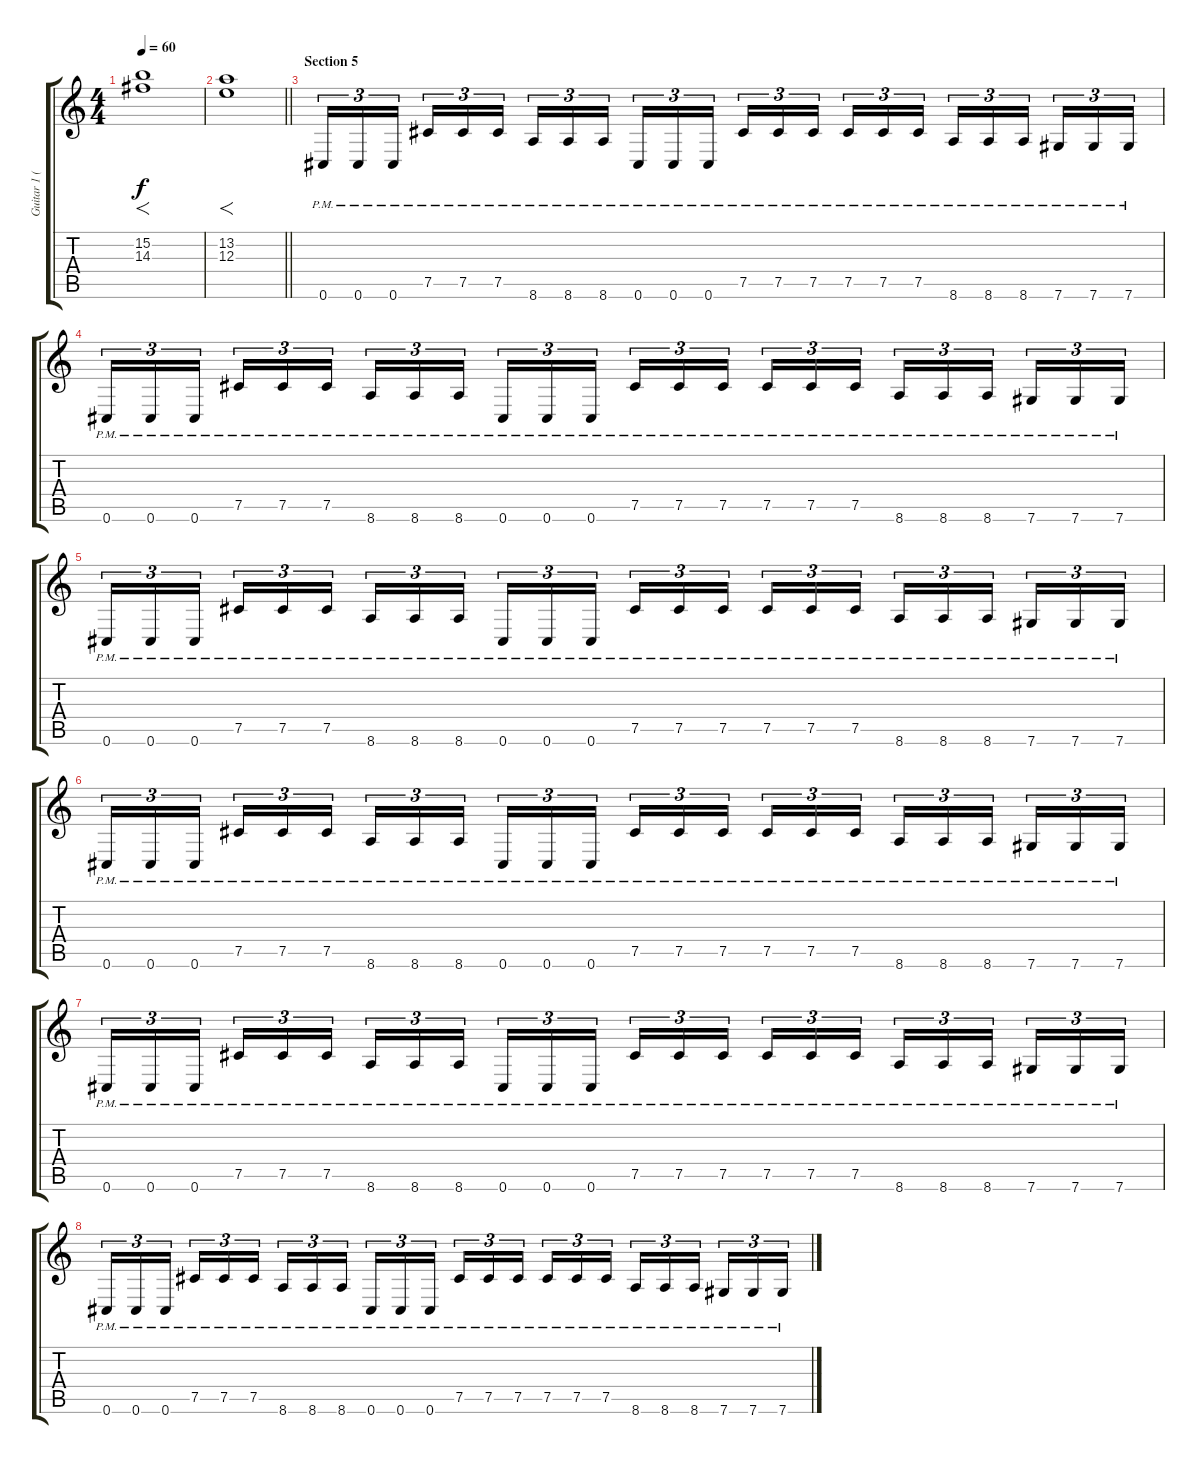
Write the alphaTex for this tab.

\track ("Guitar 1 (Distortion)" "Guitar 1 (") {instrument distortionguitar}
\staff {score tabs}
\tuning (Db4 Ab3 E3 B2 Gb2 Db2) {hide}
\ts (4 4)
\tempo 60
\clef g2
\ks c
(15.2 14.3).1{f dy f} |
\barLineRight lightlight
(13.2 12.3).1{f} |
\section ("" "Section 5")
0.6{pm}.16{tu (3 2)} 0.6{pm}.16{tu (3 2)} 0.6{pm}.16{tu (3 2) beam splitsecondary} 7.5{pm}.16{tu (3 2)} 7.5{pm}.16{tu (3 2)} 7.5{pm}.16{tu (3 2)} 8.6{pm}.16{tu (3 2)} 8.6{pm}.16{tu (3 2)} 8.6{pm}.16{tu (3 2) beam splitsecondary} 0.6{pm}.16{tu (3 2)} 0.6{pm}.16{tu (3 2)} 0.6{pm}.16{tu (3 2)} 7.5{pm}.16{tu (3 2)} 7.5{pm}.16{tu (3 2)} 7.5{pm}.16{tu (3 2) beam splitsecondary} 7.5{pm}.16{tu (3 2)} 7.5{pm}.16{tu (3 2)} 7.5{pm}.16{tu (3 2)} 8.6{pm}.16{tu (3 2)} 8.6{pm}.16{tu (3 2)} 8.6{pm}.16{tu (3 2) beam splitsecondary} 7.6{pm}.16{tu (3 2)} 7.6{pm}.16{tu (3 2)} 7.6{pm}.16{tu (3 2)} |
0.6{pm}.16{tu (3 2)} 0.6{pm}.16{tu (3 2)} 0.6{pm}.16{tu (3 2) beam splitsecondary} 7.5{pm}.16{tu (3 2)} 7.5{pm}.16{tu (3 2)} 7.5{pm}.16{tu (3 2)} 8.6{pm}.16{tu (3 2)} 8.6{pm}.16{tu (3 2)} 8.6{pm}.16{tu (3 2) beam splitsecondary} 0.6{pm}.16{tu (3 2)} 0.6{pm}.16{tu (3 2)} 0.6{pm}.16{tu (3 2)} 7.5{pm}.16{tu (3 2)} 7.5{pm}.16{tu (3 2)} 7.5{pm}.16{tu (3 2) beam splitsecondary} 7.5{pm}.16{tu (3 2)} 7.5{pm}.16{tu (3 2)} 7.5{pm}.16{tu (3 2)} 8.6{pm}.16{tu (3 2)} 8.6{pm}.16{tu (3 2)} 8.6{pm}.16{tu (3 2) beam splitsecondary} 7.6{pm}.16{tu (3 2)} 7.6{pm}.16{tu (3 2)} 7.6{pm}.16{tu (3 2)} |
0.6{pm}.16{tu (3 2)} 0.6{pm}.16{tu (3 2)} 0.6{pm}.16{tu (3 2) beam splitsecondary} 7.5{pm}.16{tu (3 2)} 7.5{pm}.16{tu (3 2)} 7.5{pm}.16{tu (3 2)} 8.6{pm}.16{tu (3 2)} 8.6{pm}.16{tu (3 2)} 8.6{pm}.16{tu (3 2) beam splitsecondary} 0.6{pm}.16{tu (3 2)} 0.6{pm}.16{tu (3 2)} 0.6{pm}.16{tu (3 2)} 7.5{pm}.16{tu (3 2)} 7.5{pm}.16{tu (3 2)} 7.5{pm}.16{tu (3 2) beam splitsecondary} 7.5{pm}.16{tu (3 2)} 7.5{pm}.16{tu (3 2)} 7.5{pm}.16{tu (3 2)} 8.6{pm}.16{tu (3 2)} 8.6{pm}.16{tu (3 2)} 8.6{pm}.16{tu (3 2) beam splitsecondary} 7.6{pm}.16{tu (3 2)} 7.6{pm}.16{tu (3 2)} 7.6{pm}.16{tu (3 2)} |
0.6{pm}.16{tu (3 2)} 0.6{pm}.16{tu (3 2)} 0.6{pm}.16{tu (3 2) beam splitsecondary} 7.5{pm}.16{tu (3 2)} 7.5{pm}.16{tu (3 2)} 7.5{pm}.16{tu (3 2)} 8.6{pm}.16{tu (3 2)} 8.6{pm}.16{tu (3 2)} 8.6{pm}.16{tu (3 2) beam splitsecondary} 0.6{pm}.16{tu (3 2)} 0.6{pm}.16{tu (3 2)} 0.6{pm}.16{tu (3 2)} 7.5{pm}.16{tu (3 2)} 7.5{pm}.16{tu (3 2)} 7.5{pm}.16{tu (3 2) beam splitsecondary} 7.5{pm}.16{tu (3 2)} 7.5{pm}.16{tu (3 2)} 7.5{pm}.16{tu (3 2)} 8.6{pm}.16{tu (3 2)} 8.6{pm}.16{tu (3 2)} 8.6{pm}.16{tu (3 2) beam splitsecondary} 7.6{pm}.16{tu (3 2)} 7.6{pm}.16{tu (3 2)} 7.6{pm}.16{tu (3 2)} |
0.6{pm}.16{tu (3 2)} 0.6{pm}.16{tu (3 2)} 0.6{pm}.16{tu (3 2) beam splitsecondary} 7.5{pm}.16{tu (3 2)} 7.5{pm}.16{tu (3 2)} 7.5{pm}.16{tu (3 2)} 8.6{pm}.16{tu (3 2)} 8.6{pm}.16{tu (3 2)} 8.6{pm}.16{tu (3 2) beam splitsecondary} 0.6{pm}.16{tu (3 2)} 0.6{pm}.16{tu (3 2)} 0.6{pm}.16{tu (3 2)} 7.5{pm}.16{tu (3 2)} 7.5{pm}.16{tu (3 2)} 7.5{pm}.16{tu (3 2) beam splitsecondary} 7.5{pm}.16{tu (3 2)} 7.5{pm}.16{tu (3 2)} 7.5{pm}.16{tu (3 2)} 8.6{pm}.16{tu (3 2)} 8.6{pm}.16{tu (3 2)} 8.6{pm}.16{tu (3 2) beam splitsecondary} 7.6{pm}.16{tu (3 2)} 7.6{pm}.16{tu (3 2)} 7.6{pm}.16{tu (3 2)} |
0.6{pm}.16{tu (3 2)} 0.6{pm}.16{tu (3 2)} 0.6{pm}.16{tu (3 2) beam splitsecondary} 7.5{pm}.16{tu (3 2)} 7.5{pm}.16{tu (3 2)} 7.5{pm}.16{tu (3 2)} 8.6{pm}.16{tu (3 2)} 8.6{pm}.16{tu (3 2)} 8.6{pm}.16{tu (3 2) beam splitsecondary} 0.6{pm}.16{tu (3 2)} 0.6{pm}.16{tu (3 2)} 0.6{pm}.16{tu (3 2)} 7.5{pm}.16{tu (3 2)} 7.5{pm}.16{tu (3 2)} 7.5{pm}.16{tu (3 2) beam splitsecondary} 7.5{pm}.16{tu (3 2)} 7.5{pm}.16{tu (3 2)} 7.5{pm}.16{tu (3 2)} 8.6{pm}.16{tu (3 2)} 8.6{pm}.16{tu (3 2)} 8.6{pm}.16{tu (3 2) beam splitsecondary} 7.6{pm}.16{tu (3 2)} 7.6{pm}.16{tu (3 2)} 7.6{pm}.16{tu (3 2)}
